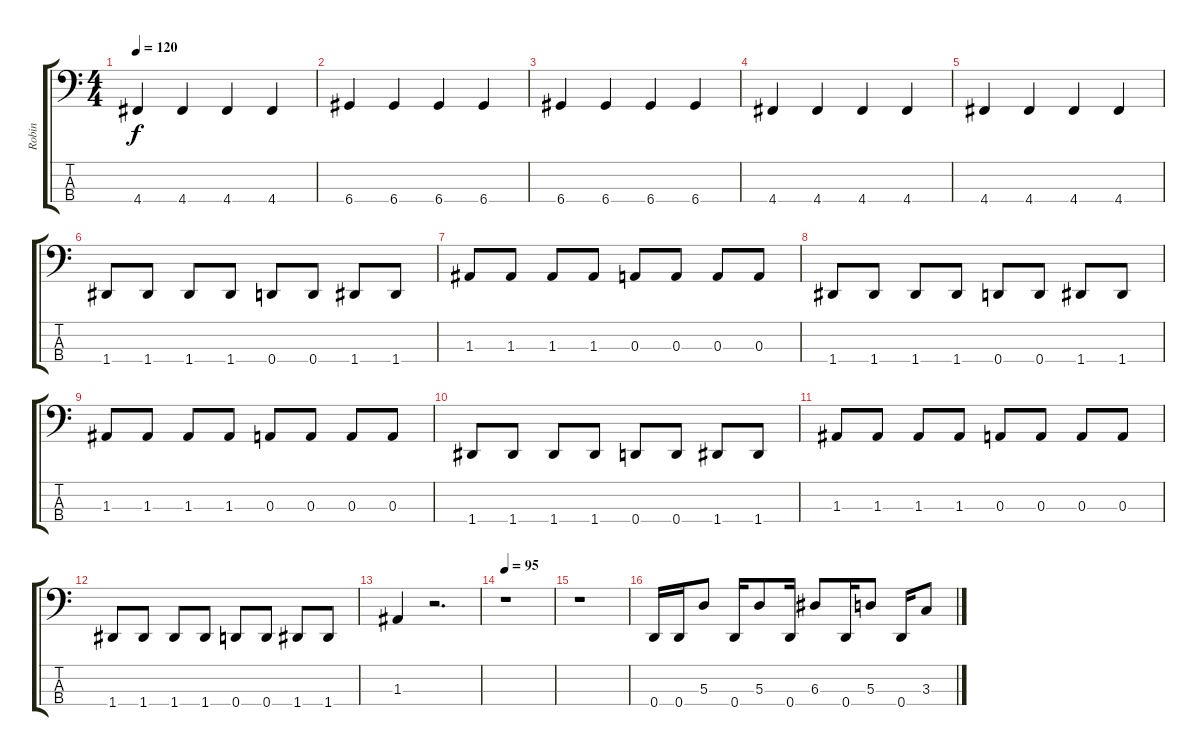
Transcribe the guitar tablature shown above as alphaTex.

\track ("Robin" "Robin") {instrument electricbasspick}
\staff {score tabs}
\tuning (G2 D2 A1 D1) {hide}
\ts (4 4)
\tempo 120
\clef f4
\ks c
4.4.4{dy f} 4.4.4 4.4.4 4.4.4 |
6.4.4 6.4.4 6.4.4 6.4.4 |
6.4.4 6.4.4 6.4.4 6.4.4 |
4.4.4 4.4.4 4.4.4 4.4.4 |
4.4.4 4.4.4 4.4.4 4.4.4 |
1.4.8 1.4.8 1.4.8 1.4.8 0.4.8 0.4.8 1.4.8 1.4.8 |
1.3.8 1.3.8 1.3.8 1.3.8 0.3.8 0.3.8 0.3.8 0.3.8 |
1.4.8 1.4.8 1.4.8 1.4.8 0.4.8 0.4.8 1.4.8 1.4.8 |
1.3.8 1.3.8 1.3.8 1.3.8 0.3.8 0.3.8 0.3.8 0.3.8 |
1.4.8 1.4.8 1.4.8 1.4.8 0.4.8 0.4.8 1.4.8 1.4.8 |
1.3.8 1.3.8 1.3.8 1.3.8 0.3.8 0.3.8 0.3.8 0.3.8 |
1.4.8 1.4.8 1.4.8 1.4.8 0.4.8 0.4.8 1.4.8 1.4.8 |
1.3.4 r.2{d} |
\tempo 95
r.1 |
r.1 |
0.4.16 0.4.16 5.3.8 0.4.16 5.3.8 0.4.16 6.3.8 0.4.16 5.3.8 0.4.16 3.3.8
